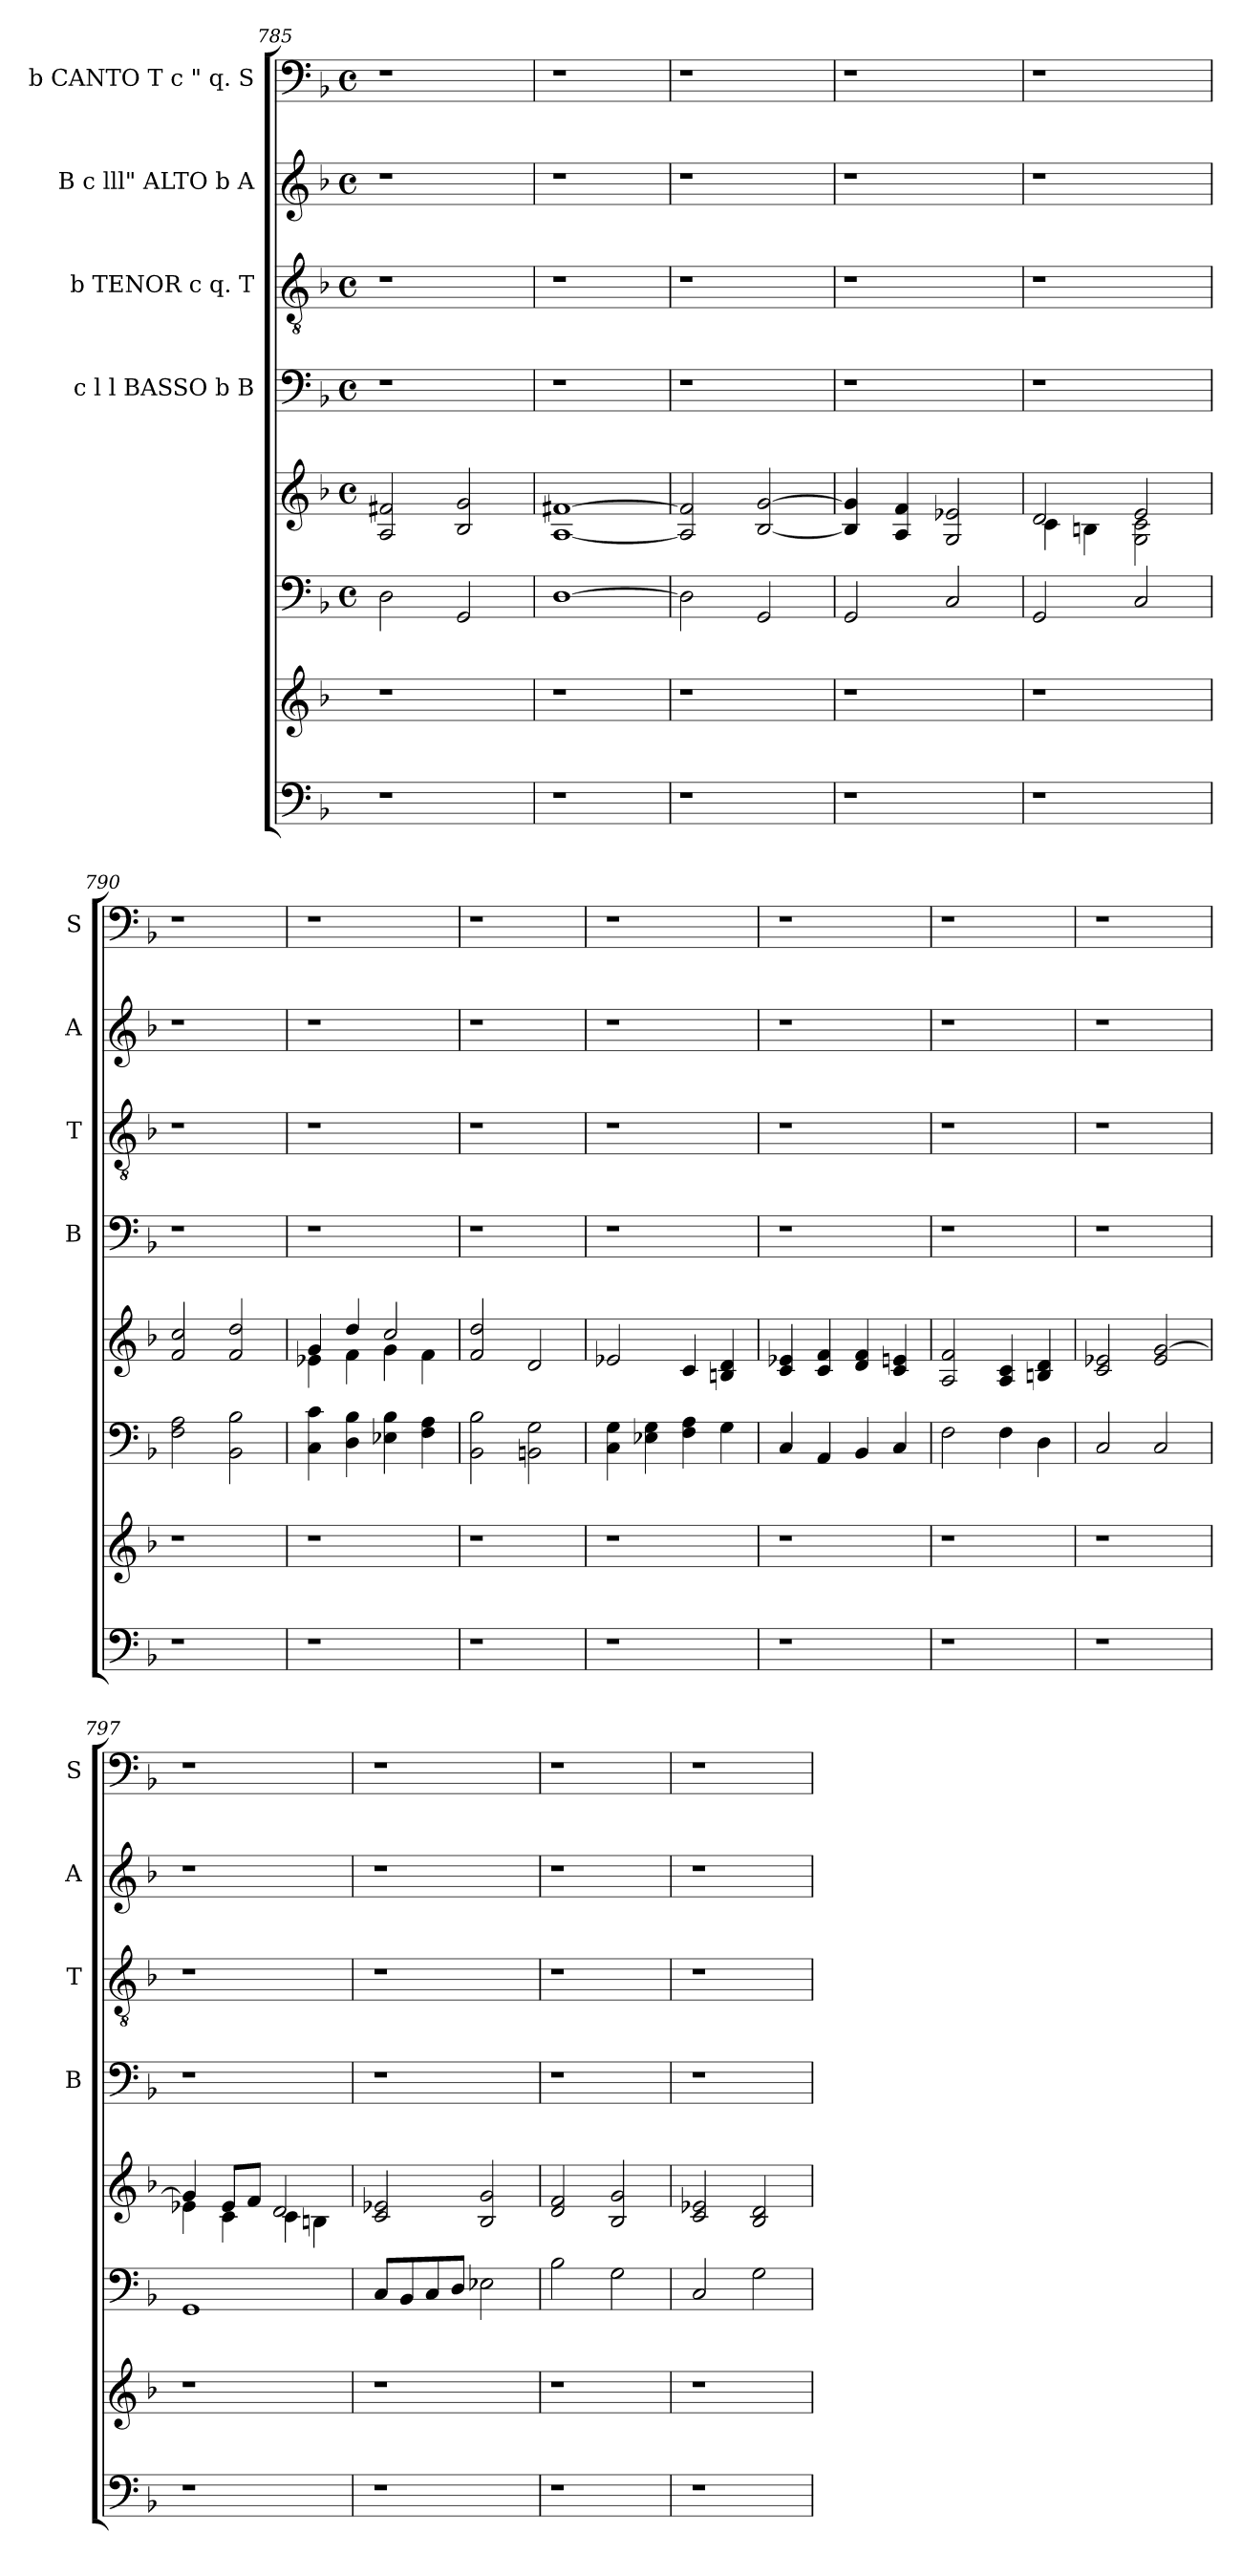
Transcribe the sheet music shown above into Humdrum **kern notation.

**kern	**kern	**kern	**kern	**kern	**kern	**kern	**kern
*part7	*part7	*part6	*part5	*part4	*part3	*part2	*part1
*staff8	*staff7	*staff6	*staff5	*staff4	*staff3	*staff2	*staff1
*	*	*	*	*I"c l l BASSO b B	*I"b TENOR c q. T	*I"B c lll" ALTO b A	*I"b CANTO T c " q. S
*	*	*	*	*I'B	*I'T	*I'A	*I'S
*clefF4	*clefG2	*clefF4	*clefG2	*clefF4	*clefGv2	*clefG2	*clefF4
*k[b-]	*k[b-]	*k[b-]	*k[b-]	*k[b-]	*k[b-]	*k[b-]	*k[b-]
*F:	*F:	*F:	*F:	*F:	*F:	*F:	*F:
*	*	*M4/4	*M4/4	*M4/4	*M4/4	*M4/4	*M4/4
*	*	*met(c)	*met(c)	*met(c)	*met(c)	*met(c)	*met(c)
=785	=785	=785	=785	=785	=785	=785	=785
1r	1r	2D\	2A/ 2f#X/	1r	1r	1r	1r
.	.	2GG/	2B-/ 2g/	.	.	.	.
!!LO:LB:g=z
=786	=786	=786	=786	=786	=786	=786	=786
1r	1r	[>1D	[<1A [>1f#X	1r	1r	1r	1r
=787	=787	=787	=787	=787	=787	=787	=787
1r	1r	2D\]	2A/] 2f#/]	1r	1r	1r	1r
.	.	2GG/	[<2B-/ [>2g/	.	.	.	.
=788	=788	=788	=788	=788	=788	=788	=788
1r	1r	2GG/	4B-/] 4g/]	1r	1r	1r	1r
.	.	.	4A/ 4f/	.	.	.	.
.	.	2C/	2G/ 2e-X/	.	.	.	.
=789	=789	=789	=789	=789	=789	=789	=789
*	*	*	*^	*	*	*	*
1r	1r	2GG/	2d/	4c\	1r	1r	1r	1r
.	.	.	.	4Bn\	.	.	.	.
.	.	2C/	2e/	2G\ 2c\	.	.	.	.
*	*	*	*v	*v	*	*	*	*
=790	=790	=790	=790	=790	=790	=790	=790
1r	1r	2F\ 2A\	2f/ 2cc/	1r	1r	1r	1r
.	.	2BB-\ 2B-\	2f/ 2dd/	.	.	.	.
!!LO:LB:g=z
=791	=791	=791	=791	=791	=791	=791	=791
*	*	*	*^	*	*	*	*
1r	1r	4C\ 4c\	4g/	4e-X\	1r	1r	1r	1r
.	.	4D\ 4B-\	4dd/	4f\	.	.	.	.
.	.	4E-X\ 4B-\	2cc/	4g\	.	.	.	.
.	.	4F\ 4A\	.	4f\	.	.	.	.
*	*	*	*v	*v	*	*	*	*
=792	=792	=792	=792	=792	=792	=792	=792
1r	1r	2BB-\ 2B-\	2f/ 2dd/	1r	1r	1r	1r
.	.	2BBn\ 2G\	2d/	.	.	.	.
=793	=793	=793	=793	=793	=793	=793	=793
1r	1r	4C\ 4G\	2e-X/	1r	1r	1r	1r
.	.	4E-X\ 4G\	.	.	.	.	.
.	.	4F\ 4A\	4c/	.	.	.	.
.	.	4G\	4Bn/ 4d/	.	.	.	.
=794	=794	=794	=794	=794	=794	=794	=794
1r	1r	4C/	4c/ 4e-X/	1r	1r	1r	1r
.	.	4AA/	4c/ 4f/	.	.	.	.
.	.	4BB-/	4d/ 4f/	.	.	.	.
.	.	4C/	4c/ 4en/	.	.	.	.
=795	=795	=795	=795	=795	=795	=795	=795
1r	1r	2F\	2A/ 2f/	1r	1r	1r	1r
.	.	4F\	4A/ 4c/	.	.	.	.
.	.	4D\	4Bn/ 4d/	.	.	.	.
!!LO:LB:g=z
=796	=796	=796	=796	=796	=796	=796	=796
1r	1r	2C/	2c/ 2e-X/	1r	1r	1r	1r
.	.	2C/	2e-/ [>2g/	.	.	.	.
=797	=797	=797	=797	=797	=797	=797	=797
*	*	*	*^	*	*	*	*
1r	1r	1GG	4g/]	4e-X\	1r	1r	1r	1r
.	.	.	8e-/L	4c\	.	.	.	.
.	.	.	8f/J	.	.	.	.	.
.	.	.	(2d/	4c\	.	.	.	.
.	.	.	.	4Bn\	.	.	.	.
*	*	*	*v	*v	*	*	*	*
=798	=798	=798	=798	=798	=798	=798	=798
1r	1r	8C/L	2c/ 2e-X/	1r	1r	1r	1r
.	.	8BB-/	.	.	.	.	.
.	.	8C/	.	.	.	.	.
.	.	8D/J	.	.	.	.	.
.	.	2E-X\	2B-/ 2g/	.	.	.	.
=799	=799	=799	=799	=799	=799	=799	=799
1r	1r	2B-\	2d/ 2f/	1r	1r	1r	1r
.	.	2G\	2B-/ 2g/	.	.	.	.
=800	=800	=800	=800	=800	=800	=800	=800
1r	1r	2C/	2c/ 2e-X/	1r	1r	1r	1r
.	.	2G\	2B-/ 2d/	.	.	.	.
=	=	=	=	=	=	=	=
*-	*-	*-	*-	*-	*-	*-	*-
